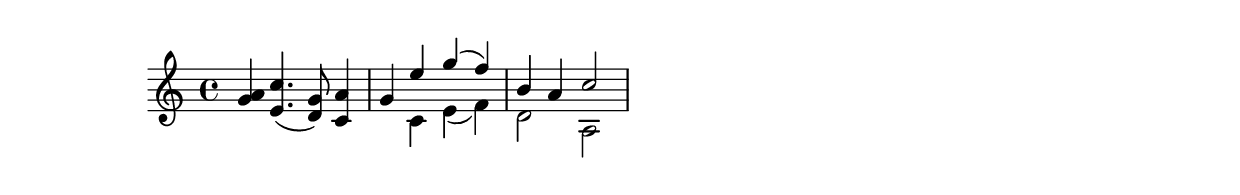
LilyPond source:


\version "2.2.0"

\header { texidoc = "

You can combine two parts on the same staff using the part
combiner. For vocal scores (hymns), there is no need to add solo/a2
texts, so they should be switched off.

" }

\score{
	\context Staff <<
		\time 4/4
		\partcombine 
			\notes\relative c'' {
				a4 c4.(g8) a4 |
				g4 e' g(f) | 
				b, a c2
			}
			\notes\relative c'' {
				g4 e4.(d8) c4 |
				g'4 c, e(f) |
				d2 a
			}
	>>
	\paper{
		linewidth=140.\mm
		\context {
			\VoiceContext
			soloADue = ##f
		}
	}
}


